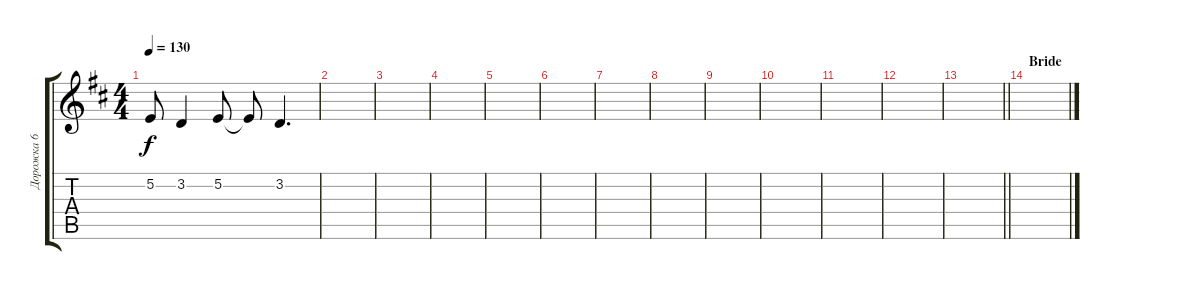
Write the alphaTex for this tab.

\track ("Дорожка 6" "Дорожка 6") {instrument altosax}
\staff {score tabs}
\tuning (E4 B3 G3 D3 A2 E2) {hide}
\ts (4 4)
\tempo 130
\clef g2
\ks d
5.2{t}.8{dy f} 3.2.4 5.2.8 5.2{t}.8 3.2.4{d} |
|
|
|
|
|
|
|
|
|
|
|
\barLineRight lightlight
|
\section ("" "Bride")
